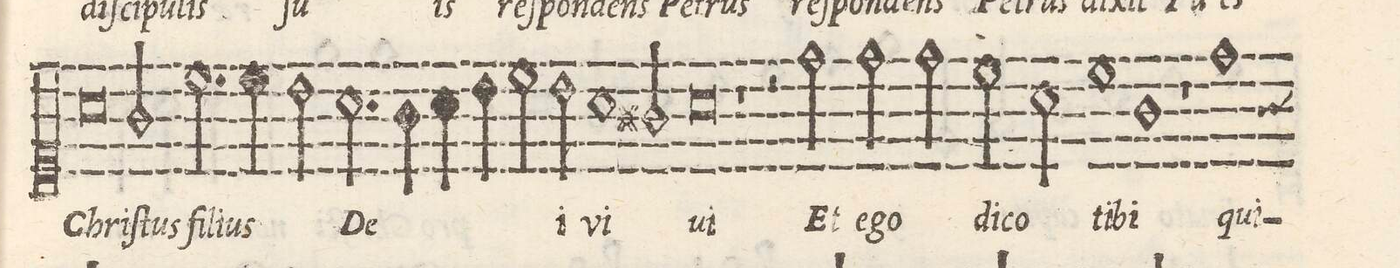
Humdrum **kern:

**kern	**text
*I"CANTVS	*
*clefC1	*
*k[]	*
*met(C)	*
*M2/1	*
0a	Chri-
=40-	=40-
2g/	-ſtus
2.cc\	fi-
4cc\	-li-
2b\	-us
=41-	=41-
2.a\	De-
4g\	.
4a\	.
4b\	.
2cc\	.
=42-	=42-
2b\	-i
1a\	vi-
2g#X/	.
=43-	=43-
0a	-ui
=44-	=44-
1r	.
2r	.
2dd\	Et
=45-	=45-
2dd\	e-
2dd\	-go
2cc\	di-
2a\	-co
=46-	=46-
1cc	ti-
1gny	-bi
=47-	=47-
1r	.
1dd	qui-
*custos:g	*
=48-	=48-
*-	*-
